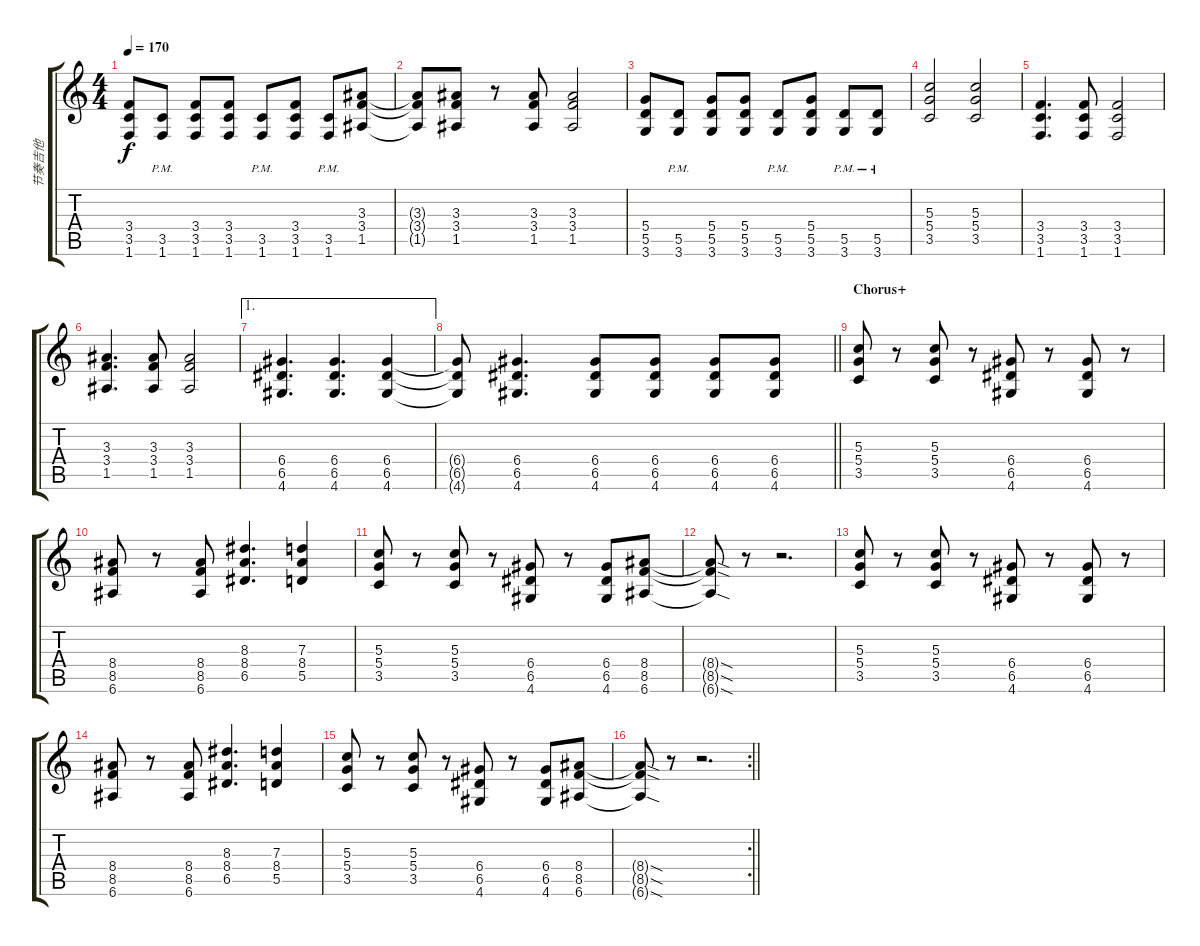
\track ("节奏吉他" "节奏吉他") {instrument distortionguitar}
\staff {score tabs}
\tuning (E4 B3 G3 D3 A2 E2) {hide}
\ts (4 4)
\tempo 170
\clef g2
\ks c
(3.4 3.5 1.6).8{dy f} (3.5{pm} 1.6{pm}).8 (3.4 3.5 1.6).8 (3.4 3.5 1.6).8 (3.5{pm} 1.6{pm}).8 (3.4 3.5 1.6).8 (3.5{pm} 1.6{pm}).8 (3.3 3.4 1.5).8 |
(3.3{t} 3.4{t} 1.5{t}).8 (3.3 3.4 1.5).8 r.8 (3.3 3.4 1.5).8 (3.3 3.4 1.5).2 |
(5.4 5.5 3.6).8 (5.5{pm} 3.6{pm}).8 (5.4 5.5 3.6).8 (5.4 5.5 3.6).8 (5.5{pm} 3.6{pm}).8 (5.4 5.5 3.6).8 (5.5{pm} 3.6{pm}).8 (5.5{pm} 3.6{pm}).8 |
(5.3 5.4 3.5).2 (5.3 5.4 3.5).2 |
(3.4 3.5 1.6).4{d} (3.4 3.5 1.6).8 (3.4 3.5 1.6).2 |
(3.3 3.4 1.5).4{d} (3.3 3.4 1.5).8 (3.3 3.4 1.5).2 |
\ae 1
(6.4 6.5 4.6).4{d} (6.4 6.5 4.6).4{d} (6.4 6.5 4.6).4 |
\barLineRight lightlight
(6.4{t} 6.5{t} 4.6{t}).8 (6.4 6.5 4.6).4{d} (6.4 6.5 4.6).8 (6.4 6.5 4.6).8 (6.4 6.5 4.6).8 (6.4 6.5 4.6).8 |
\section ("" "Chorus+")
(5.3 5.4 3.5).8 r.8 (5.3 5.4 3.5).8 r.8 (6.4 6.5 4.6).8 r.8 (6.4 6.5 4.6).8 r.8 |
(8.4 8.5 6.6).8 r.8 (8.4 8.5 6.6).8 (8.3 8.4 6.5).4{d} (7.3 8.4 5.5).4 |
(5.3 5.4 3.5).8 r.8 (5.3 5.4 3.5).8 r.8 (6.4 6.5 4.6).8 r.8 (6.4 6.5 4.6).8 (8.4 8.5 6.6).8 |
(8.4{sod t} 8.5{sod t} 6.6{sod t}).8 r.8 r.2{d} |
(5.3 5.4 3.5).8 r.8 (5.3 5.4 3.5).8 r.8 (6.4 6.5 4.6).8 r.8 (6.4 6.5 4.6).8 r.8 |
(8.4 8.5 6.6).8 r.8 (8.4 8.5 6.6).8 (8.3 8.4 6.5).4{d} (7.3 8.4 5.5).4 |
(5.3 5.4 3.5).8 r.8 (5.3 5.4 3.5).8 r.8 (6.4 6.5 4.6).8 r.8 (6.4 6.5 4.6).8 (8.4 8.5 6.6).8 |
\rc 2
\barLineRight lightlight
(8.4{sod t} 8.5{sod t} 6.6{sod t}).8 r.8 r.2{d}
